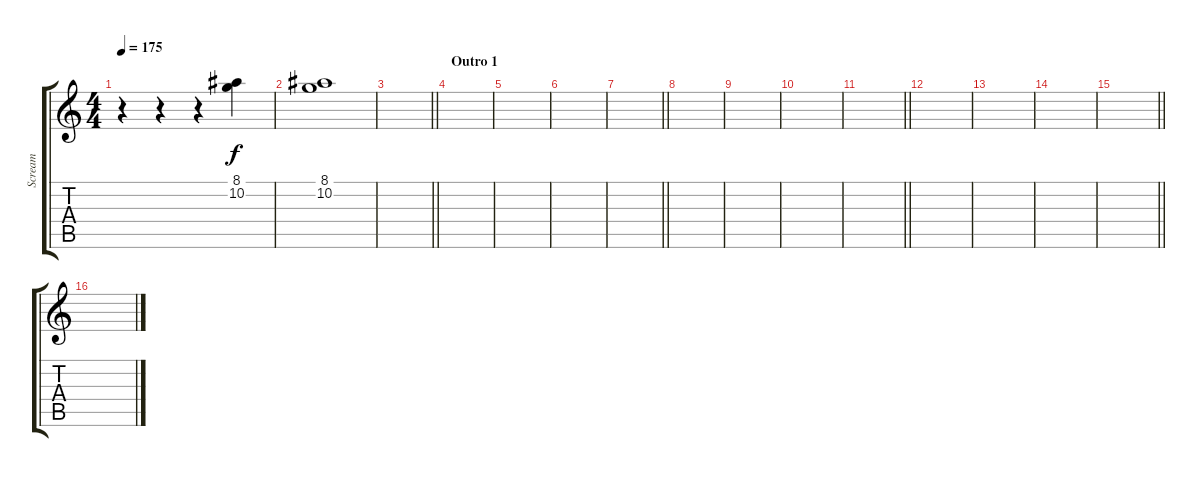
\track ("Scream" "Scream") {instrument overdrivenguitar}
\staff {score tabs}
\tuning (D4 A3 F3 C3 G2 D2) {hide}
\ts (4 4)
\tempo 175
\clef g2
\ks c
r.4{dy f} r.4 r.4 (8.1 10.2).4 |
(8.1 10.2).1 |
\barLineRight lightlight
|
\section ("" "Outro 1")
|
|
|
\barLineRight lightlight
|
\section ("" "")
|
|
|
\barLineRight lightlight
|
|
|
|
\barLineRight lightlight
|
\section ("" "")
